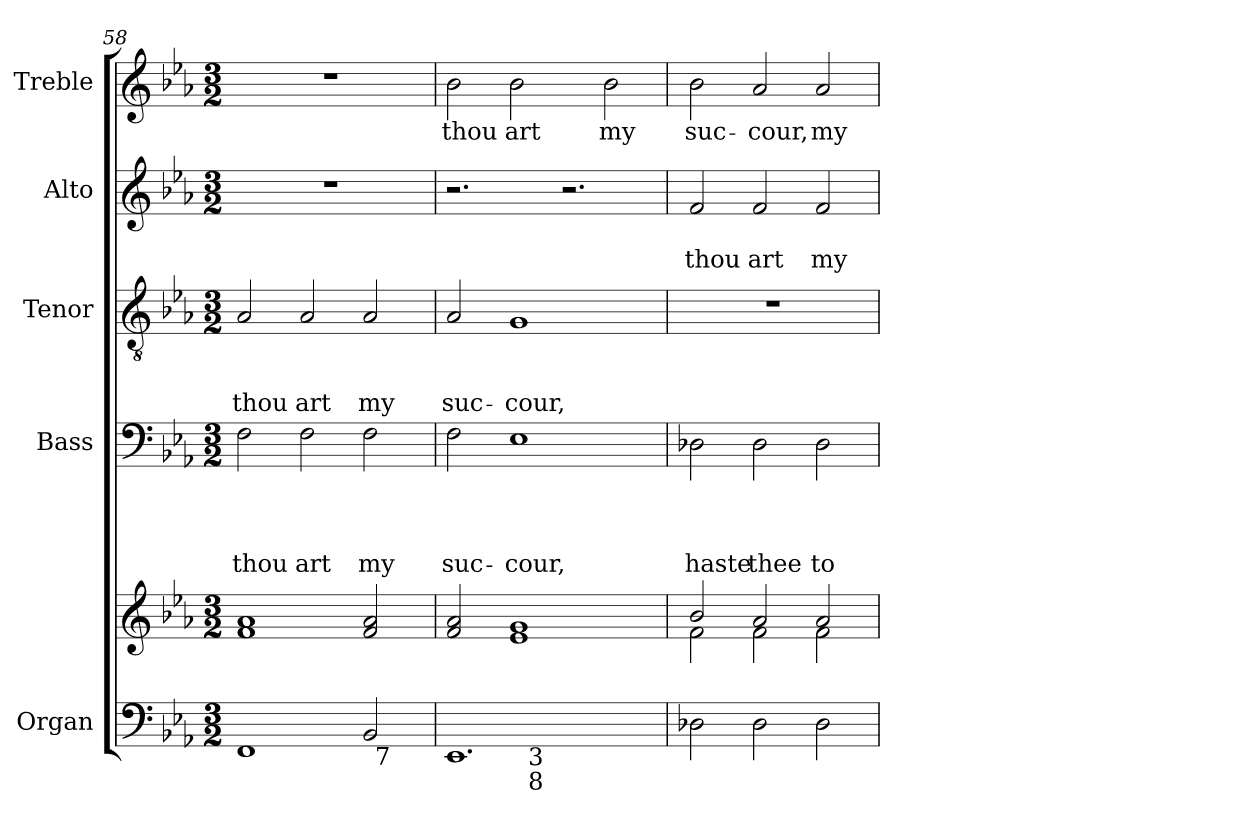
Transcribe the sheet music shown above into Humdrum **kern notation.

**kern	**kern	**kern	**text	**text	**text	**text	**kern	**text	**text	**text	**kern	**text	**text	**kern	**text
*part5	*part5	*part4	*part4	*part4	*part4	*part4	*part3	*part3	*part3	*part3	*part2	*part2	*part2	*part1	*part1
*staff6	*staff5	*staff4	*staff4	*staff4	*staff4	*staff4	*staff3	*staff3	*staff3	*staff3	*staff2	*staff2	*staff2	*staff1	*staff1
*I"Organ	*	*I"Bass	*	*	*	*	*I"Tenor	*	*	*	*I"Alto	*	*	*I"Treble	*
*	*	*I'B	*	*	*	*	*I'T	*	*	*	*I'A	*	*	*I'Tr	*
*clefF4	*clefG2	*clefF4	*	*	*	*	*clefGv2	*	*	*	*clefG2	*	*	*clefG2	*
*k[b-e-a-]	*k[b-e-a-]	*k[b-e-a-]	*	*	*	*	*k[b-e-a-]	*	*	*	*k[b-e-a-]	*	*	*k[b-e-a-]	*
*E-:	*E-:	*E-:	*	*	*	*	*E-:	*	*	*	*E-:	*	*	*E-:	*
*M3/2	*M3/2	*M3/2	*	*	*	*	*M3/2	*	*	*	*M3/2	*	*	*M3/2	*
=58	=58	=58	=58	=58	=58	=58	=58	=58	=58	=58	=58	=58	=58	=58	=58
!	!	!	!	!	!	!LO:LY:b	!	!	!	!LO:LY:b	!	!	!	!	!
*^	*	*	*	*	*	*	*	*	*	*	*	*	*	*	*
1FF	1ryy	1f 1a-	2F\	.	.	.	thou	2A-/	.	.	thou	1.r	.	.	1.r	.
!	!	!	!	!	!	!	!LO:LY:b	!	!	!	!LO:LY:b	!	!	!	!	!
.	.	.	2F\	.	.	.	art	2A-/	.	.	art	.	.	.	.	.
!	!	!	!	!	!	!	!LO:LY:b	!	!	!	!LO:LY:b	!	!	!	!	!
2BB-/	32ryy	2f/ 2a-/	2F\	.	.	.	my	2A-/	.	.	my	.	.	.	.	.
!	!LO:TX:b:t=7	!	!	!	!	!	!	!	!	!	!	!	!	!	!	!
.	4...ryy	.	.	.	.	.	.	.	.	.	.	.	.	.	.	.
=59	=59	=59	=59	=59	=59	=59	=59	=59	=59	=59	=59	=59	=59	=59	=59	=59
!	!	!	!	!	!	!	!LO:LY:b	!	!	!	!LO:LY:b	!	!	!	!	!LO:LY:b
1.EE-<	2ryy	2f/ 2a-/	2F\	.	.	.	suc-	2A-/	.	.	suc-	2.r	.	.	2b-\	thou
!	!	!	!	!	!	!	!LO:LY:b	!	!	!	!LO:LY:b	!	!	!	!	!LO:LY:b
.	16ryy	1e- 1g	1E-	.	.	.	-cour,	1G	.	.	-cour,	.	.	.	2b-\	art
!	!LO:TX:b:t=3	!	!	!	!	!	!	!	!	!	!	!	!	!	!	!
!	!LO:TX:b:t=8	!	!	!	!	!	!	!	!	!	!	!	!	!	!	!
.	2...ryy	.	.	.	.	.	.	.	.	.	.	.	.	.	.	.
.	.	.	.	.	.	.	.	.	.	.	.	2.r	.	.	.	.
!	!	!	!	!	!	!	!	!	!	!	!	!	!	!	!	!LO:LY:b
.	.	.	.	.	.	.	.	.	.	.	.	.	.	.	2b-\	my
=60	=60	=60	=60	=60	=60	=60	=60	=60	=60	=60	=60	=60	=60	=60	=60	=60
*	*	*^	*	*	*	*	*	*	*	*	*	*	*	*	*	*
!	!	!	!	!	!	!	!	!LO:LY:b	!	!	!	!	!	!	!LO:LY:b	!	!LO:LY:b
*v	*v	*	*	*	*	*	*	*	*	*	*	*	*	*	*	*	*
2D-X\	2b-/	2f\	2D-X\	.	.	.	haste	1.r	.	.	.	2f/	.	thou	2b-\	suc-
!	!	!	!	!	!	!	!LO:LY:b	!	!	!	!	!	!	!LO:LY:b	!	!LO:LY:b
2D-<\	2a-/	2f\	2D-\	.	.	.	thee	.	.	.	.	2f/	.	art	2a-/	-cour,
!	!	!	!	!	!	!	!LO:LY:b	!	!	!	!	!	!	!LO:LY:b	!	!LO:LY:b
2D-\	2a-/	2f\	2D-\	.	.	.	to	.	.	.	.	2f/	.	my	2a-/	my
*	*v	*v	*	*	*	*	*	*	*	*	*	*	*	*	*	*
=	=	=	=	=	=	=	=	=	=	=	=	=	=	=	=
*-	*-	*-	*-	*-	*-	*-	*-	*-	*-	*-	*-	*-	*-	*-	*-
